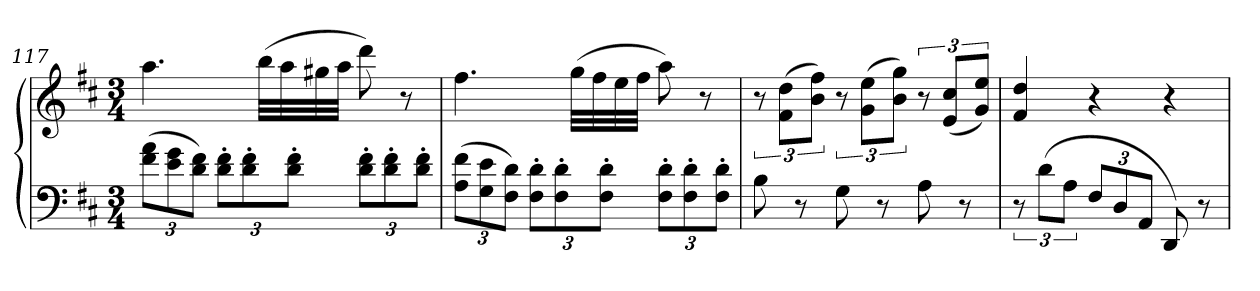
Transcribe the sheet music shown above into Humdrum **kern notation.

**kern	**kern
*part1	*part1
*staff2	*staff1
*clefF4	*clefG2
*k[f#c#]	*k[f#c#]
*M3/4	*M3/4
=117	=117
(12f# 12aL	4.aa
12e 12g	.
12d 12f#J)	.
12d' 12f#'L	.
12d' 12f#'	.
.	(32bbLLL
.	32aa
12d' 12f#'J	.
.	32gg#X
.	32aaJJJ
12d' 12f#'L	8ddd)
12d' 12f#'	.
.	8r
12d' 12f#'J	.
=118	=118
(12A 12f#L	4.ff#
12G 12e	.
12F# 12dJ)	.
12F#' 12d'L	.
12F#' 12d'	.
.	(32ggLLL
.	32ff#
12F#' 12d'J	.
.	32ee
.	32ff#JJJ
12F#' 12d'L	8aa)
12F#' 12d'	.
.	8r
12F#' 12d'J	.
=119	=119
8B	12r
.	(12f# 12ddL
8r	.
.	12b 12ff#J)
8G	12r
.	(12g 12eeL
8r	.
.	12b 12ggJ)
8A	12r
.	(12e 12cc#L
8r	.
.	12g 12eeJ)
=120	=120
12r	4f# 4dd
(12dL	.
12AJ	.
12F#L	4r
12D	.
12AAJ	.
8DD)	4r
8r	.
=	=
*-	*-
